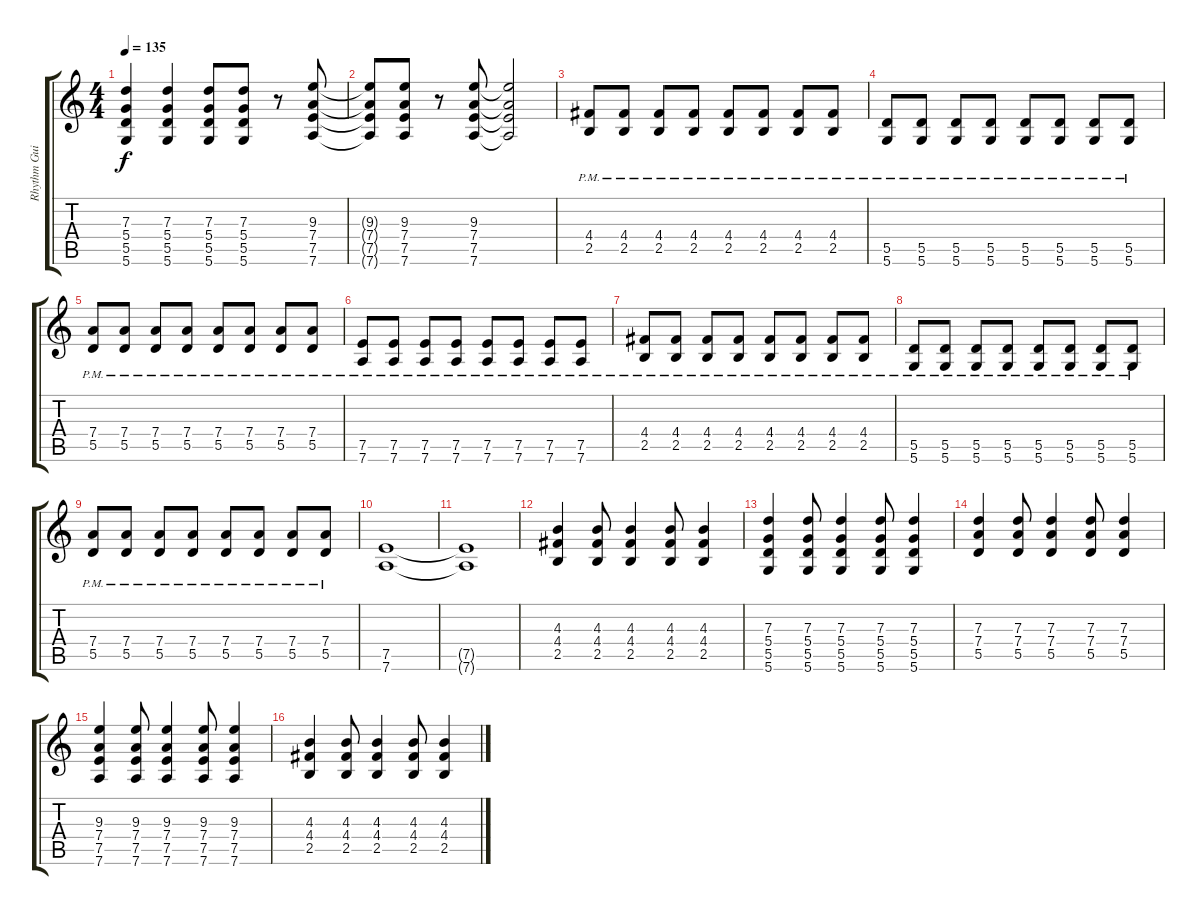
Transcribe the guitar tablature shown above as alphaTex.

\track ("Rhythm Guitar I (ToMi)" "Rhythm Gui") {instrument overdrivenguitar}
\staff {score tabs}
\tuning (E4 B3 G3 D3 A2 D2) {hide}
\ts (4 4)
\tempo 135
\clef g2
\ks c
(7.3 5.4 5.5 5.6).4{dy f} (7.3 5.4 5.5 5.6).4 (7.3 5.4 5.5 5.6).8 (7.3 5.4 5.5 5.6).8 r.8 (9.3 7.4 7.5 7.6).8 |
(9.3{t} 7.4{t} 7.5{t} 7.6{t}).8 (9.3 7.4 7.5 7.6).8 r.8 (9.3 7.4 7.5 7.6).8 (9.3{t} 7.4{t} 7.5{t} 7.6{t}).2 |
(4.4{pm} 2.5{pm}).8{instrument electricguitarjazz} (4.4{pm} 2.5{pm}).8 (4.4{pm} 2.5{pm}).8 (4.4{pm} 2.5{pm}).8 (4.4{pm} 2.5{pm}).8 (4.4{pm} 2.5{pm}).8 (4.4{pm} 2.5{pm}).8 (4.4{pm} 2.5{pm}).8 |
(5.5{pm} 5.6{pm}).8 (5.5{pm} 5.6{pm}).8 (5.5{pm} 5.6{pm}).8 (5.5{pm} 5.6{pm}).8 (5.5{pm} 5.6{pm}).8 (5.5{pm} 5.6{pm}).8 (5.5{pm} 5.6{pm}).8 (5.5{pm} 5.6{pm}).8 |
(7.4{pm} 5.5{pm}).8 (7.4{pm} 5.5{pm}).8 (7.4{pm} 5.5{pm}).8 (7.4{pm} 5.5{pm}).8 (7.4{pm} 5.5{pm}).8 (7.4{pm} 5.5{pm}).8 (7.4{pm} 5.5{pm}).8 (7.4{pm} 5.5{pm}).8 |
(7.5{pm} 7.6{pm}).8 (7.5{pm} 7.6{pm}).8 (7.5{pm} 7.6{pm}).8 (7.5{pm} 7.6{pm}).8 (7.5{pm} 7.6{pm}).8 (7.5{pm} 7.6{pm}).8 (7.5{pm} 7.6{pm}).8 (7.5{pm} 7.6{pm}).8 |
(4.4{pm} 2.5{pm}).8 (4.4{pm} 2.5{pm}).8 (4.4{pm} 2.5{pm}).8 (4.4{pm} 2.5{pm}).8 (4.4{pm} 2.5{pm}).8 (4.4{pm} 2.5{pm}).8 (4.4{pm} 2.5{pm}).8 (4.4{pm} 2.5{pm}).8 |
(5.5{pm} 5.6{pm}).8 (5.5{pm} 5.6{pm}).8 (5.5{pm} 5.6{pm}).8 (5.5{pm} 5.6{pm}).8 (5.5{pm} 5.6{pm}).8 (5.5{pm} 5.6{pm}).8 (5.5{pm} 5.6{pm}).8 (5.5{pm} 5.6{pm}).8 |
(7.4{pm} 5.5{pm}).8 (7.4{pm} 5.5{pm}).8 (7.4{pm} 5.5{pm}).8 (7.4{pm} 5.5{pm}).8 (7.4{pm} 5.5{pm}).8 (7.4{pm} 5.5{pm}).8 (7.4{pm} 5.5{pm}).8 (7.4{pm} 5.5{pm}).8 |
(7.5 7.6).1 |
(7.5{t} 7.6{t}).1 |
(4.3 4.4 2.5).4{volume 13 instrument overdrivenguitar} (4.3 4.4 2.5).8 (4.3 4.4 2.5).4 (4.3 4.4 2.5).8 (4.3 4.4 2.5).4 |
(7.3 5.4 5.5 5.6).4 (7.3 5.4 5.5 5.6).8 (7.3 5.4 5.5 5.6).4 (7.3 5.4 5.5 5.6).8 (7.3 5.4 5.5 5.6).4 |
(7.3 7.4 5.5).4 (7.3 7.4 5.5).8 (7.3 7.4 5.5).4 (7.3 7.4 5.5).8 (7.3 7.4 5.5).4 |
(9.3 7.4 7.5 7.6).4 (9.3 7.4 7.5 7.6).8 (9.3 7.4 7.5 7.6).4 (9.3 7.4 7.5 7.6).8 (9.3 7.4 7.5 7.6).4 |
(4.3 4.4 2.5).4 (4.3 4.4 2.5).8 (4.3 4.4 2.5).4 (4.3 4.4 2.5).8 (4.3 4.4 2.5).4
